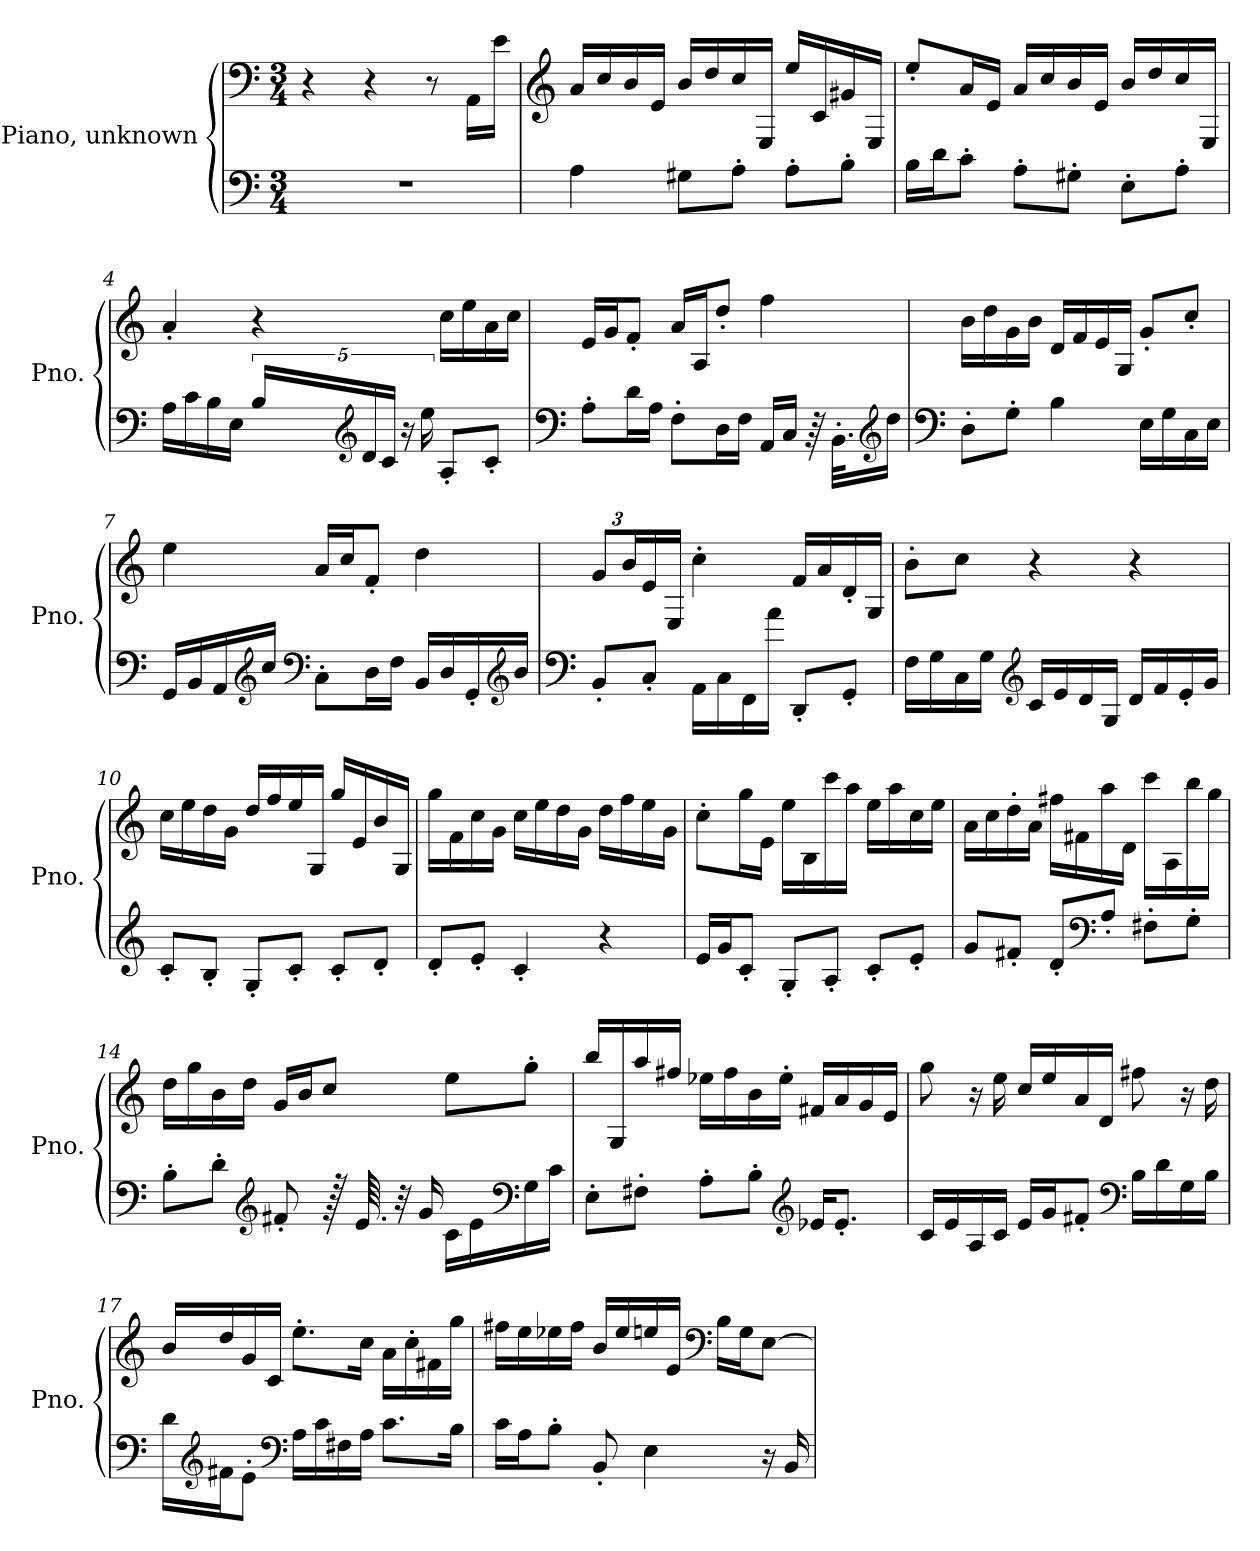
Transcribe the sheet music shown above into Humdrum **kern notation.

**kern	**kern
*part1	*part1
*staff2	*staff1
*I"Piano, unknown	*
*I'Pno.	*
*clefF4	*clefF4
*k[]	*k[]
*M3/4	*M3/4
*MM125	*MM125
=1	=1
2.r	4r
.	4r
.	8r
.	16AA\LL
.	16e\JJ
=2	=2
*	*clefG2
4A\	16a/LL
.	16cc/
.	16b/
.	16e/JJ
8G#X\L	16b/LL
.	16dd/
8A'\J	16cc/
.	16E/JJ
8A'\L	16ee/LL
.	16c/
8B'\J	16g#X/
.	16E/JJ
=3	=3
16B\LL	8ee'/L
16d\J	.
8c'\J	16a/L
.	16e/JJ
8A'\L	16a/LL
.	16cc/
8G#X'\J	16b/
.	16e/JJ
8E'\L	16b/LL
.	16dd/
8A'\J	16cc/
.	16E/JJ
!!LO:LB:g=z
=4	=4
16A\LL	4a'/
16c\	.
16B\	.
16E\JJ	.
20B/LL	4r
*clefG2	*
20d/	.
20c/JJ	.
20r	.
20ee\	.
8A'/L	16cc\LL
.	16ee\
8c'/J	16a\
.	16cc\JJ
=5	=5
*clefF4	*
8A'\L	16e/LL
.	16g/J
16d\L	8f'/J
16A\JJ	.
8F'\L	16a/LL
.	16A/J
16D\L	8dd'/J
16F\JJ	.
16AA/LL	4ff\
16C/JJ	.
64r	.
32.BB'\KLL	.
*clefG2	*
16dd\JJ	.
=6	=6
*clefF4	*
8D'\L	16b\LL
.	16dd\
8G'\J	16g\
.	16b\JJ
4B\	16d/LL
.	16f/
.	16e/
.	16G/JJ
16E\LL	8g'/L
16G\	.
16C\	8cc'/J
16E\JJ	.
!!LO:LB:g=z
=7	=7
16GG/LL	4ee\
16BB/	.
16AA/	.
*clefG2	*
16cc/JJ	.
*clefF4	*
8C'\L	16a/LL
.	16cc/J
16D\L	8f'/J
16F\JJ	.
16BB/LL	4dd\
16D/	.
16GG'/	.
*clefG2	*
16b/JJ	.
=8	=8
*clefF4	*
*	*Xbrackettup
8BB'/L	12g/L
.	24b/L
8C'/J	16e/
.	16E/JJ
16AA\LL	4cc'\
16C\	.
16FF\	.
16a\JJ	.
8DD'/L	16f/LL
.	16a/
8GG'/J	16d'/
.	16G/JJ
=9	=9
16F\LL	8b'\L
16G\	.
16C\	8cc\J
16G\JJ	.
*clefG2	*
16c/LL	4r
16e/	.
16d/	.
16G/JJ	.
16d/LL	4r
16f/	.
16e'/	.
16g/JJ	.
!!LO:LB:g=z
=10	=10
8c'/L	16cc\LL
.	16ee\
8B'/J	16dd\
.	16g\JJ
8G'/L	16dd/LL
.	16ff/
8c'/J	16ee/
.	16G/JJ
8c'/L	16gg/LL
.	16e/
8d'/J	16b/
.	16G/JJ
=11	=11
8d'/L	16gg\LL
.	16f\
8e'/J	16cc\
.	16g\JJ
4c'/	16cc\LL
.	16ee\
.	16dd\
.	16g\JJ
4r	16dd\LL
.	16ff\
.	16ee\
.	16g\JJ
=12	=12
16e/LL	8cc'\L
16g/J	.
8c'/J	16gg\L
.	16e\JJ
8G'/L	16ee\LL
.	16B\
8A'/J	16ccc\
.	16aa\JJ
8c'/L	16ee\LL
.	16aa\
8e'/J	16cc\
.	16ee\JJ
!!LO:LB:g=z
=13	=13
8g/L	16a\LL
.	16cc\
8f#X'/J	16dd'\
.	16a\JJ
8d'/L	16ff#X\LL
.	16f#X\
*clefF4	*
8A'/J	16aa\
.	16d\JJ
8F#X'\L	16ccc\LL
.	16A\
8G'\J	16bb\
.	16gg\JJ
=14	=14
8B'\L	16dd\LL
.	16gg\
8d'\J	16b\
.	16dd\JJ
*clefG2	*
8f#X'/	16g/LL
.	16b/J
128r	8cc/J
64.e/	.
32r	.
16g/	.
16c\LL	8ee\L
16e\	.
*clefF4	*
16G\	8gg'\J
16c\JJ	.
!!LO:LB:g=z
=15	=15
8E'\L	16bb/LL
.	16G/
8F#X'\J	16aa/
.	16ff#X/JJ
8A'\L	16ee-X\LL
.	16ff#\
8B'\J	16b\
.	16ee-'\JJ
*clefG2	*
16e-X/KL	16f#X/LL
8.e-'/J	16a/
.	16g/
.	16e/JJ
=16	=16
16c/LL	8gg\
16e/	.
16A/	16r
16c/JJ	16ee\
16e/LL	16cc/LL
16g/J	16ee/
8f#X'/J	16a/
.	16d/JJ
*clefF4	*
16B\LL	8ff#X\
16d\	.
16G\	16r
16B\JJ	16dd\
!!LO:PB:g=z
=17	=17
16d\LL	16b/LL
*clefG2	*
16f#X\J	16dd/
8e'\J	16g/
.	16c/JJ
*clefF4	*
16A\LL	8.ee'\L
16c\	.
16F#X\	.
16A\JJ	16cc\Jk
8.c\L	16a\LL
.	16cc'\
.	16f#X\
16B\Jk	16gg\JJ
=18	=18
16c\LL	16ff#X\LL
16A\J	16ee\
8B'\J	16ee-X\
.	16ff#\JJ
8BB'/	16b/LL
.	16ee-/
4E\	16een/
.	16e/JJ
*	*clefF4
.	16B\LL
.	16G\J
16r	[8E\J
16BB/	.
=	=
*-	*-
